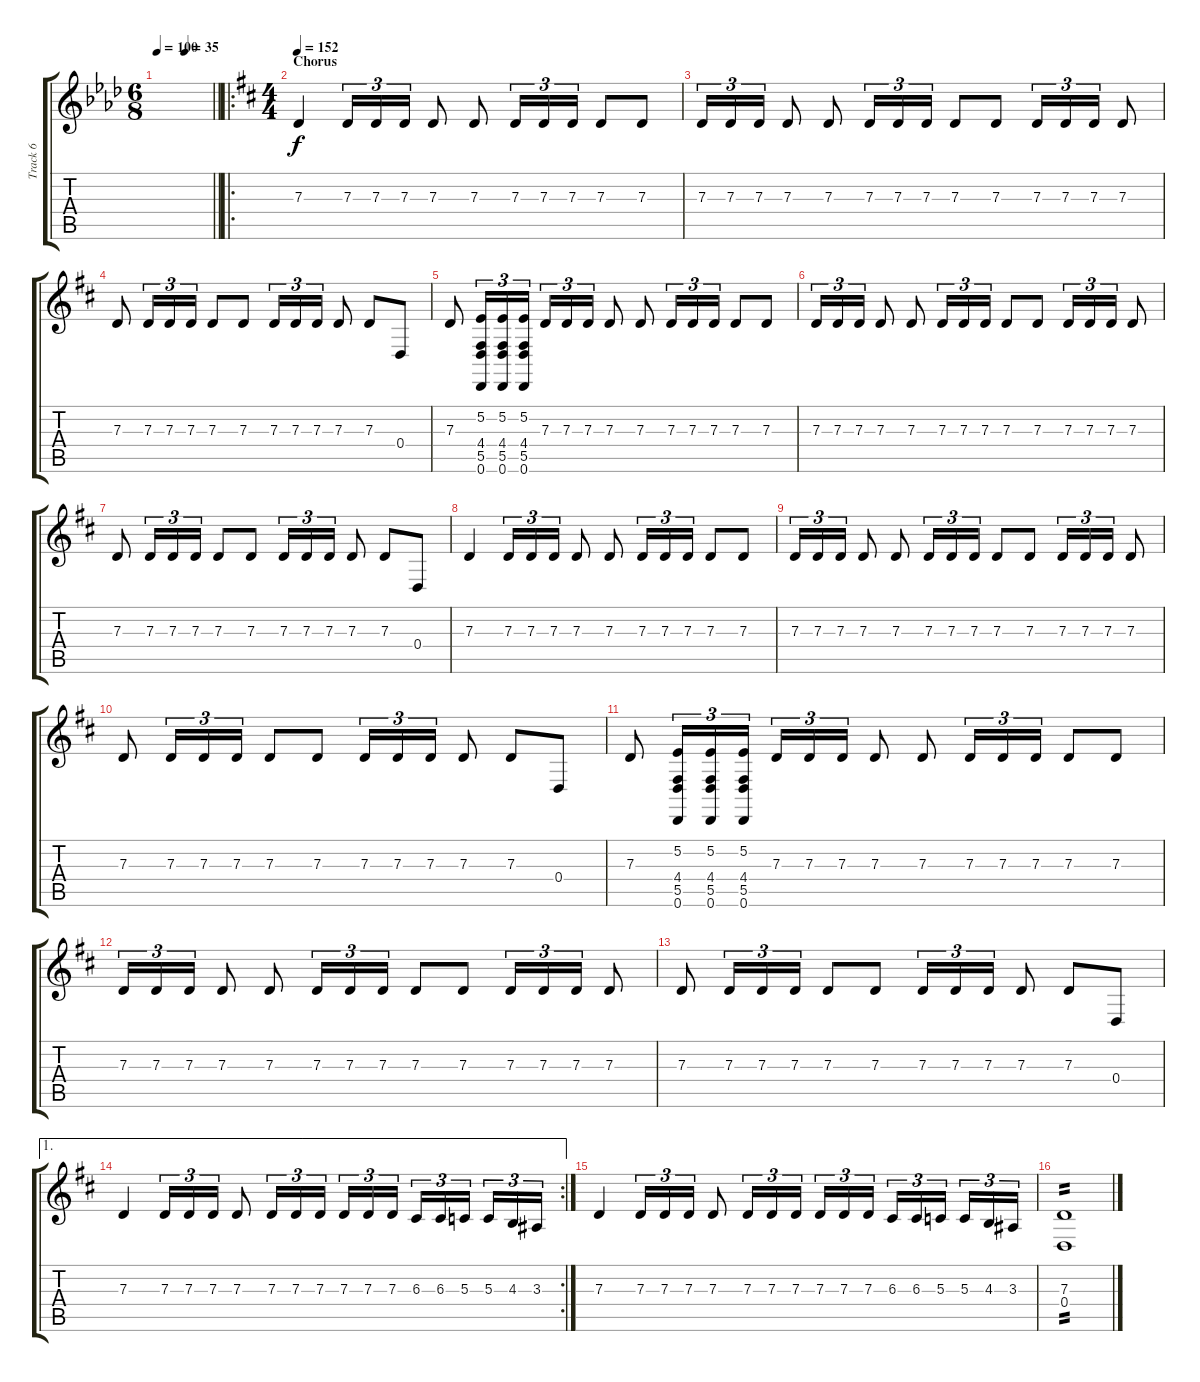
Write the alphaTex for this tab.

\track ("Track 6" "Track 6") {instrument taikodrum}
\staff {score tabs}
\tuning (E4 B3 G3 D3 A2 D2) {hide}
\ts (6 8)
\tempo 100
\tempo (35 0.5)
\clef g2
\barLineRight lightlight
\ks fminor
|
\ro
\ts (4 4)
\section ("" "Chorus")
\tempo 152
\ks d
7.3.4 7.3.16{tu (3 2)} 7.3.16{tu (3 2)} 7.3.16{tu (3 2)} 7.3.8 7.3.8 7.3.16{tu (3 2)} 7.3.16{tu (3 2)} 7.3.16{tu (3 2)} 7.3.8 7.3.8 |
7.3.16{tu (3 2)} 7.3.16{tu (3 2)} 7.3.16{tu (3 2)} 7.3.8 7.3.8 7.3.16{tu (3 2)} 7.3.16{tu (3 2)} 7.3.16{tu (3 2)} 7.3.8 7.3.8 7.3.16{tu (3 2)} 7.3.16{tu (3 2)} 7.3.16{tu (3 2)} 7.3.8 |
7.3.8 7.3.16{tu (3 2)} 7.3.16{tu (3 2)} 7.3.16{tu (3 2)} 7.3.8 7.3.8 7.3.16{tu (3 2)} 7.3.16{tu (3 2)} 7.3.16{tu (3 2)} 7.3.8 7.3.8 0.4.8 |
7.3.8 (5.2 4.4 5.5 0.6).16{tu (3 2)} (5.2 4.4 5.5 0.6).16{tu (3 2)} (5.2 4.4 5.5 0.6).16{tu (3 2)} 7.3.16{tu (3 2)} 7.3.16{tu (3 2)} 7.3.16{tu (3 2)} 7.3.8 7.3.8 7.3.16{tu (3 2)} 7.3.16{tu (3 2)} 7.3.16{tu (3 2)} 7.3.8 7.3.8 |
7.3.16{tu (3 2)} 7.3.16{tu (3 2)} 7.3.16{tu (3 2)} 7.3.8 7.3.8 7.3.16{tu (3 2)} 7.3.16{tu (3 2)} 7.3.16{tu (3 2)} 7.3.8 7.3.8 7.3.16{tu (3 2)} 7.3.16{tu (3 2)} 7.3.16{tu (3 2)} 7.3.8 |
7.3.8 7.3.16{tu (3 2)} 7.3.16{tu (3 2)} 7.3.16{tu (3 2)} 7.3.8 7.3.8 7.3.16{tu (3 2)} 7.3.16{tu (3 2)} 7.3.16{tu (3 2)} 7.3.8 7.3.8 0.4.8 |
7.3.4 7.3.16{tu (3 2)} 7.3.16{tu (3 2)} 7.3.16{tu (3 2)} 7.3.8 7.3.8 7.3.16{tu (3 2)} 7.3.16{tu (3 2)} 7.3.16{tu (3 2)} 7.3.8 7.3.8 |
7.3.16{tu (3 2)} 7.3.16{tu (3 2)} 7.3.16{tu (3 2)} 7.3.8 7.3.8 7.3.16{tu (3 2)} 7.3.16{tu (3 2)} 7.3.16{tu (3 2)} 7.3.8 7.3.8 7.3.16{tu (3 2)} 7.3.16{tu (3 2)} 7.3.16{tu (3 2)} 7.3.8 |
7.3.8 7.3.16{tu (3 2)} 7.3.16{tu (3 2)} 7.3.16{tu (3 2)} 7.3.8 7.3.8 7.3.16{tu (3 2)} 7.3.16{tu (3 2)} 7.3.16{tu (3 2)} 7.3.8 7.3.8 0.4.8 |
7.3.8 (5.2 4.4 5.5 0.6).16{tu (3 2)} (5.2 4.4 5.5 0.6).16{tu (3 2)} (5.2 4.4 5.5 0.6).16{tu (3 2)} 7.3.16{tu (3 2)} 7.3.16{tu (3 2)} 7.3.16{tu (3 2)} 7.3.8 7.3.8 7.3.16{tu (3 2)} 7.3.16{tu (3 2)} 7.3.16{tu (3 2)} 7.3.8 7.3.8 |
7.3.16{tu (3 2)} 7.3.16{tu (3 2)} 7.3.16{tu (3 2)} 7.3.8 7.3.8 7.3.16{tu (3 2)} 7.3.16{tu (3 2)} 7.3.16{tu (3 2)} 7.3.8 7.3.8 7.3.16{tu (3 2)} 7.3.16{tu (3 2)} 7.3.16{tu (3 2)} 7.3.8 |
7.3.8 7.3.16{tu (3 2)} 7.3.16{tu (3 2)} 7.3.16{tu (3 2)} 7.3.8 7.3.8 7.3.16{tu (3 2)} 7.3.16{tu (3 2)} 7.3.16{tu (3 2)} 7.3.8 7.3.8 0.4.8 |
\ae 1
\rc 2
7.3.4 7.3.16{tu (3 2)} 7.3.16{tu (3 2)} 7.3.16{tu (3 2)} 7.3.8 7.3.16{tu (3 2)} 7.3.16{tu (3 2)} 7.3.16{tu (3 2)} 7.3.16{tu (3 2)} 7.3.16{tu (3 2)} 7.3.16{tu (3 2)} 6.3.16{tu (3 2)} 6.3.16{tu (3 2)} 5.3.16{tu (3 2)} 5.3.16{tu (3 2)} 4.3.16{tu (3 2)} 3.3.16{tu (3 2)} |
7.3.4 7.3.16{tu (3 2)} 7.3.16{tu (3 2)} 7.3.16{tu (3 2)} 7.3.8 7.3.16{tu (3 2)} 7.3.16{tu (3 2)} 7.3.16{tu (3 2)} 7.3.16{tu (3 2)} 7.3.16{tu (3 2)} 7.3.16{tu (3 2)} 6.3.16{tu (3 2)} 6.3.16{tu (3 2)} 5.3.16{tu (3 2)} 5.3.16{tu (3 2)} 4.3.16{tu (3 2)} 3.3.16{tu (3 2)} |
(7.3 0.4).1{tp 2}
